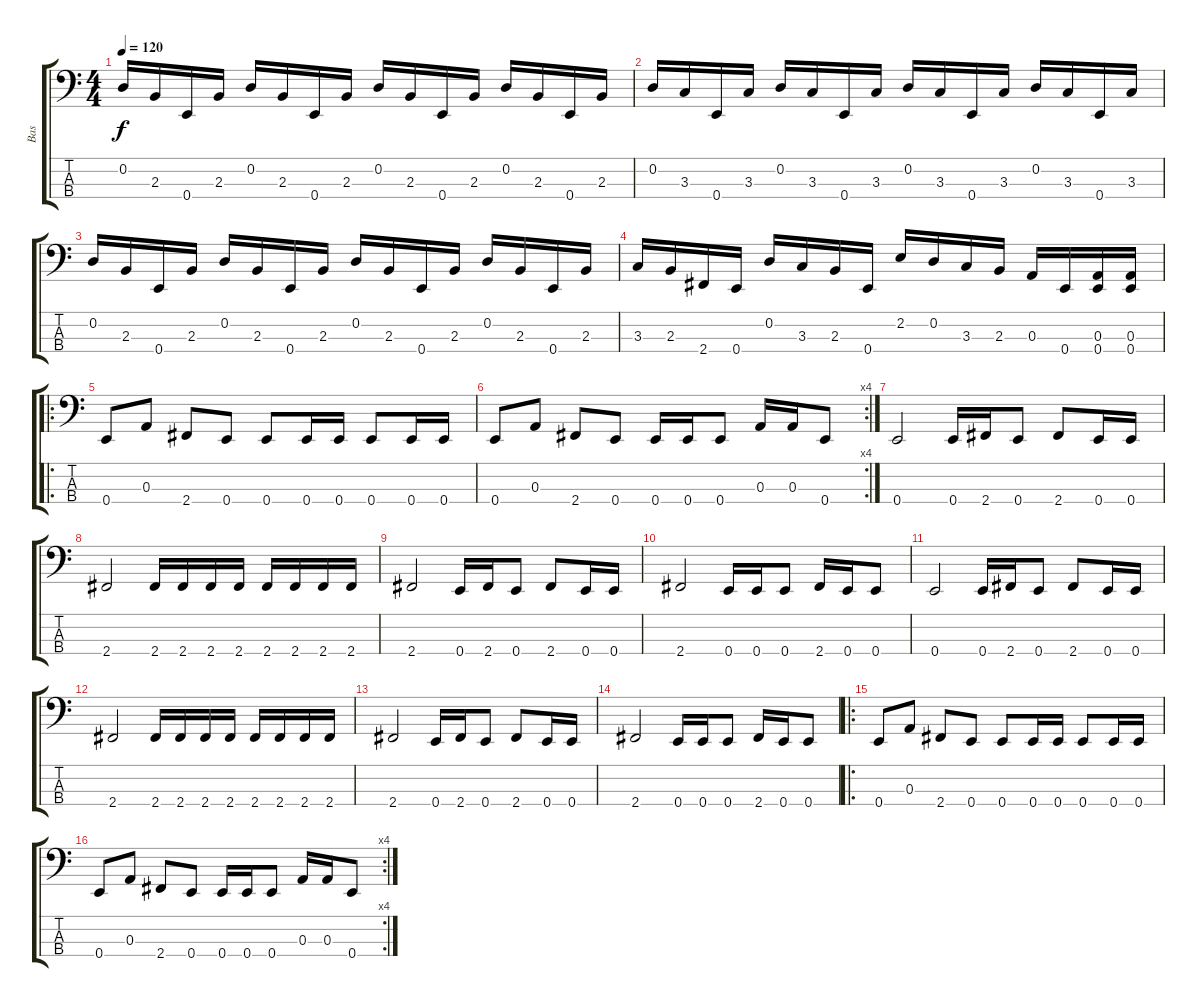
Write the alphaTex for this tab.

\track ("Bas" "Bas") {instrument electricbassfinger}
\staff {score tabs}
\tuning (G2 D2 A1 E1) {hide}
\ts (4 4)
\tempo 120
\clef f4
\ks c
0.2.16{dy f} 2.3.16 0.4.16 2.3.16 0.2.16 2.3.16 0.4.16 2.3.16 0.2.16 2.3.16 0.4.16 2.3.16 0.2.16 2.3.16 0.4.16 2.3.16 |
0.2.16 3.3.16 0.4.16 3.3.16 0.2.16 3.3.16 0.4.16 3.3.16 0.2.16 3.3.16 0.4.16 3.3.16 0.2.16 3.3.16 0.4.16 3.3.16 |
0.2.16 2.3.16 0.4.16 2.3.16 0.2.16 2.3.16 0.4.16 2.3.16 0.2.16 2.3.16 0.4.16 2.3.16 0.2.16 2.3.16 0.4.16 2.3.16 |
3.3.16 2.3.16 2.4.16 0.4.16 0.2.16 3.3.16 2.3.16 0.4.16 2.2.16 0.2.16 3.3.16 2.3.16 0.3.16 0.4.16 (0.3 0.4).16 (0.3 0.4).16 |
\ro
0.4.8 0.3.8 2.4.8 0.4.8 0.4.8 0.4.16 0.4.16 0.4.8 0.4.16 0.4.16 |
\rc 4
0.4.8 0.3.8 2.4.8 0.4.8 0.4.16 0.4.16 0.4.8 0.3.16 0.3.16 0.4.8 |
0.4.2 0.4.16 2.4.16 0.4.8 2.4.8 0.4.16 0.4.16 |
2.4.2 2.4.16 2.4.16 2.4.16 2.4.16 2.4.16 2.4.16 2.4.16 2.4.16 |
2.4.2 0.4.16 2.4.16 0.4.8 2.4.8 0.4.16 0.4.16 |
2.4.2 0.4.16 0.4.16 0.4.8 2.4.16 0.4.16 0.4.8 |
0.4.2 0.4.16 2.4.16 0.4.8 2.4.8 0.4.16 0.4.16 |
2.4.2 2.4.16 2.4.16 2.4.16 2.4.16 2.4.16 2.4.16 2.4.16 2.4.16 |
2.4.2 0.4.16 2.4.16 0.4.8 2.4.8 0.4.16 0.4.16 |
2.4.2 0.4.16 0.4.16 0.4.8 2.4.16 0.4.16 0.4.8 |
\ro
0.4.8 0.3.8 2.4.8 0.4.8 0.4.8 0.4.16 0.4.16 0.4.8 0.4.16 0.4.16 |
\rc 4
0.4.8 0.3.8 2.4.8 0.4.8 0.4.16 0.4.16 0.4.8 0.3.16 0.3.16 0.4.8
